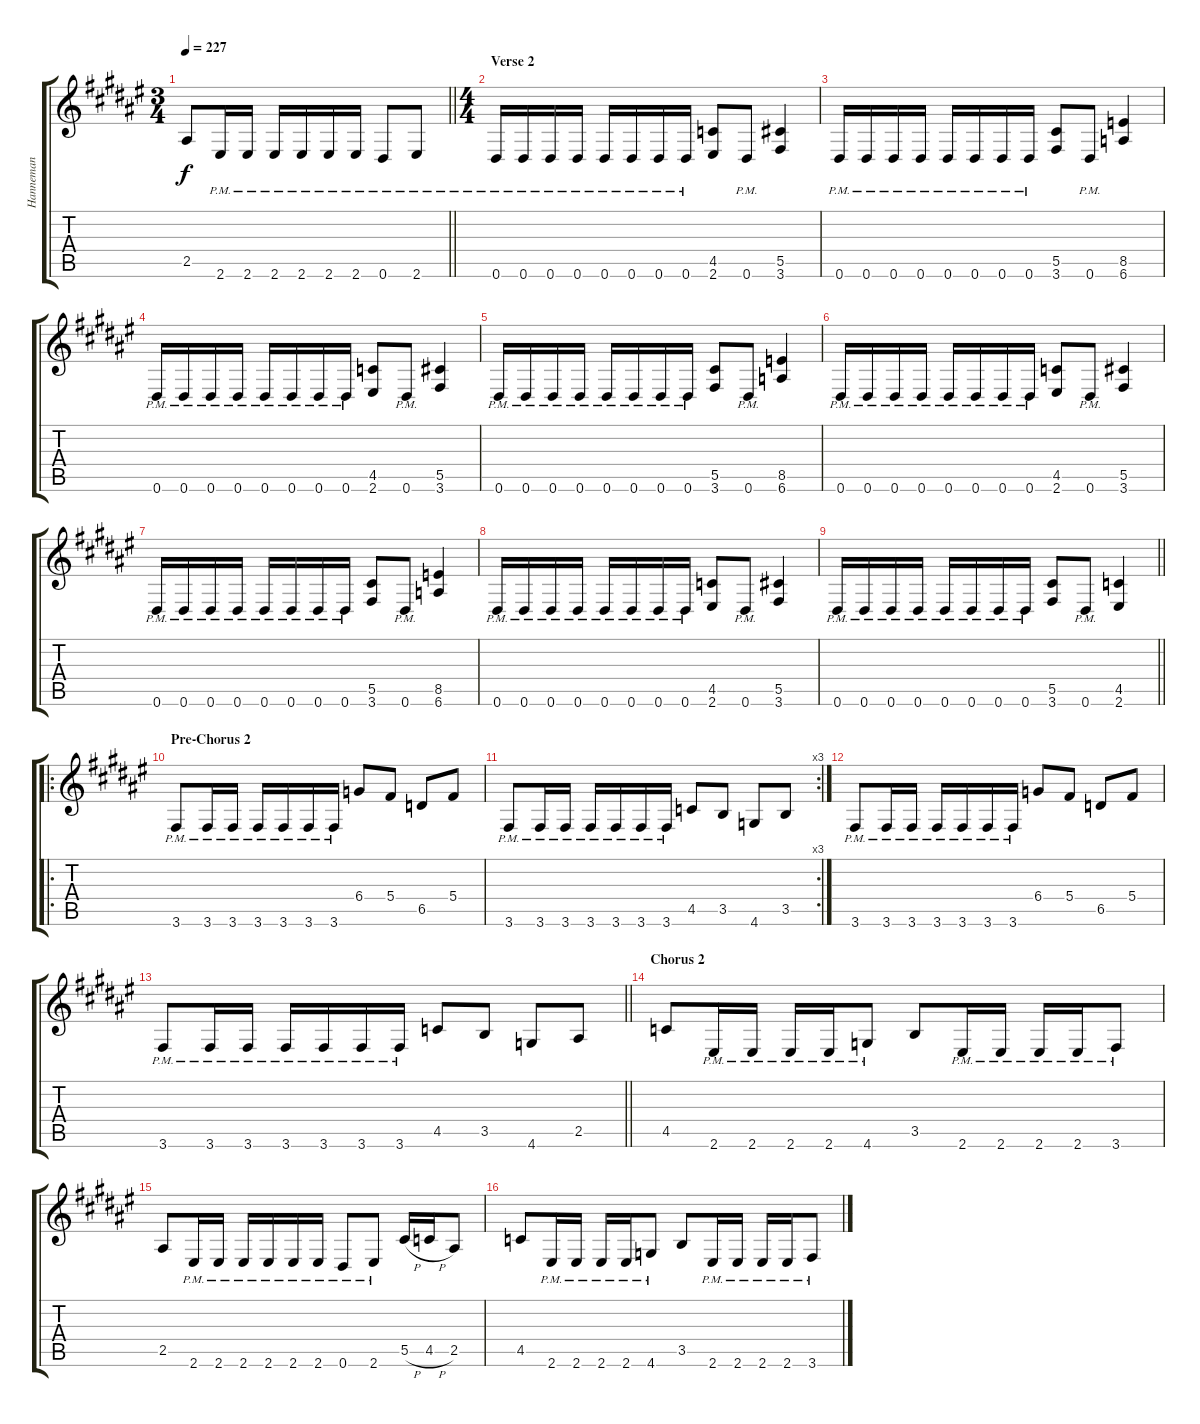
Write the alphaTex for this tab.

\track ("Hanneman" "Hanneman") {instrument distortionguitar}
\staff {score tabs}
\tuning (Eb4 Bb3 Gb3 Db3 Ab2 Eb2) {hide}
\ts (3 4)
\tempo 227
\clef g2
\barLineRight lightlight
\ks f#
2.5.8{dy f} 2.6{pm}.16 2.6{pm}.16 2.6{pm}.16 2.6{pm}.16 2.6{pm}.16 2.6{pm}.16 0.6{pm}.8 2.6{pm}.8 |
\ts (4 4)
\section ("" "Verse 2")
0.6{pm}.16 0.6{pm}.16 0.6{pm}.16 0.6{pm}.16 0.6{pm}.16 0.6{pm}.16 0.6{pm}.16 0.6{pm}.16 (4.5 2.6).8 0.6{pm}.8 (5.5 3.6).4 |
0.6{pm}.16 0.6{pm}.16 0.6{pm}.16 0.6{pm}.16 0.6{pm}.16 0.6{pm}.16 0.6{pm}.16 0.6{pm}.16 (5.5 3.6).8 0.6{pm}.8 (8.5 6.6).4 |
0.6{pm}.16 0.6{pm}.16 0.6{pm}.16 0.6{pm}.16 0.6{pm}.16 0.6{pm}.16 0.6{pm}.16 0.6{pm}.16 (4.5 2.6).8 0.6{pm}.8 (5.5 3.6).4 |
0.6{pm}.16 0.6{pm}.16 0.6{pm}.16 0.6{pm}.16 0.6{pm}.16 0.6{pm}.16 0.6{pm}.16 0.6{pm}.16 (5.5 3.6).8 0.6{pm}.8 (8.5 6.6).4 |
0.6{pm}.16 0.6{pm}.16 0.6{pm}.16 0.6{pm}.16 0.6{pm}.16 0.6{pm}.16 0.6{pm}.16 0.6{pm}.16 (4.5 2.6).8 0.6{pm}.8 (5.5 3.6).4 |
0.6{pm}.16 0.6{pm}.16 0.6{pm}.16 0.6{pm}.16 0.6{pm}.16 0.6{pm}.16 0.6{pm}.16 0.6{pm}.16 (5.5 3.6).8 0.6{pm}.8 (8.5 6.6).4 |
0.6{pm}.16 0.6{pm}.16 0.6{pm}.16 0.6{pm}.16 0.6{pm}.16 0.6{pm}.16 0.6{pm}.16 0.6{pm}.16 (4.5 2.6).8 0.6{pm}.8 (5.5 3.6).4 |
\barLineRight lightlight
0.6{pm}.16 0.6{pm}.16 0.6{pm}.16 0.6{pm}.16 0.6{pm}.16 0.6{pm}.16 0.6{pm}.16 0.6{pm}.16 (5.5 3.6).8 0.6{pm}.8 (4.5 2.6).4 |
\ro
\section ("" "Pre-Chorus 2")
3.6{pm}.8 3.6{pm}.16 3.6{pm}.16 3.6{pm}.16 3.6{pm}.16 3.6{pm}.16 3.6{pm}.16 6.4.8 5.4.8 6.5.8 5.4.8 |
\rc 3
3.6{pm}.8 3.6{pm}.16 3.6{pm}.16 3.6{pm}.16 3.6{pm}.16 3.6{pm}.16 3.6{pm}.16 4.5.8 3.5.8 4.6.8 3.5.8 |
3.6{pm}.8 3.6{pm}.16 3.6{pm}.16 3.6{pm}.16 3.6{pm}.16 3.6{pm}.16 3.6{pm}.16 6.4.8 5.4.8 6.5.8 5.4.8 |
\barLineRight lightlight
3.6{pm}.8 3.6{pm}.16 3.6{pm}.16 3.6{pm}.16 3.6{pm}.16 3.6{pm}.16 3.6{pm}.16 4.5.8 3.5.8 4.6.8 2.5.8 |
\section ("" "Chorus 2")
4.5.8 2.6{pm}.16 2.6{pm}.16 2.6{pm}.16 2.6{pm}.16 4.6{pm}.8 3.5.8 2.6{pm}.16 2.6{pm}.16 2.6{pm}.16 2.6{pm}.16 3.6{pm}.8 |
2.5.8 2.6{pm}.16 2.6{pm}.16 2.6{pm}.16 2.6{pm}.16 2.6{pm}.16 2.6{pm}.16 0.6{pm}.8 2.6{pm}.8 5.5{h}.16 4.5{h}.16 2.5.8 |
4.5.8 2.6{pm}.16 2.6{pm}.16 2.6{pm}.16 2.6{pm}.16 4.6{pm}.8 3.5.8 2.6{pm}.16 2.6{pm}.16 2.6{pm}.16 2.6{pm}.16 3.6{pm}.8
